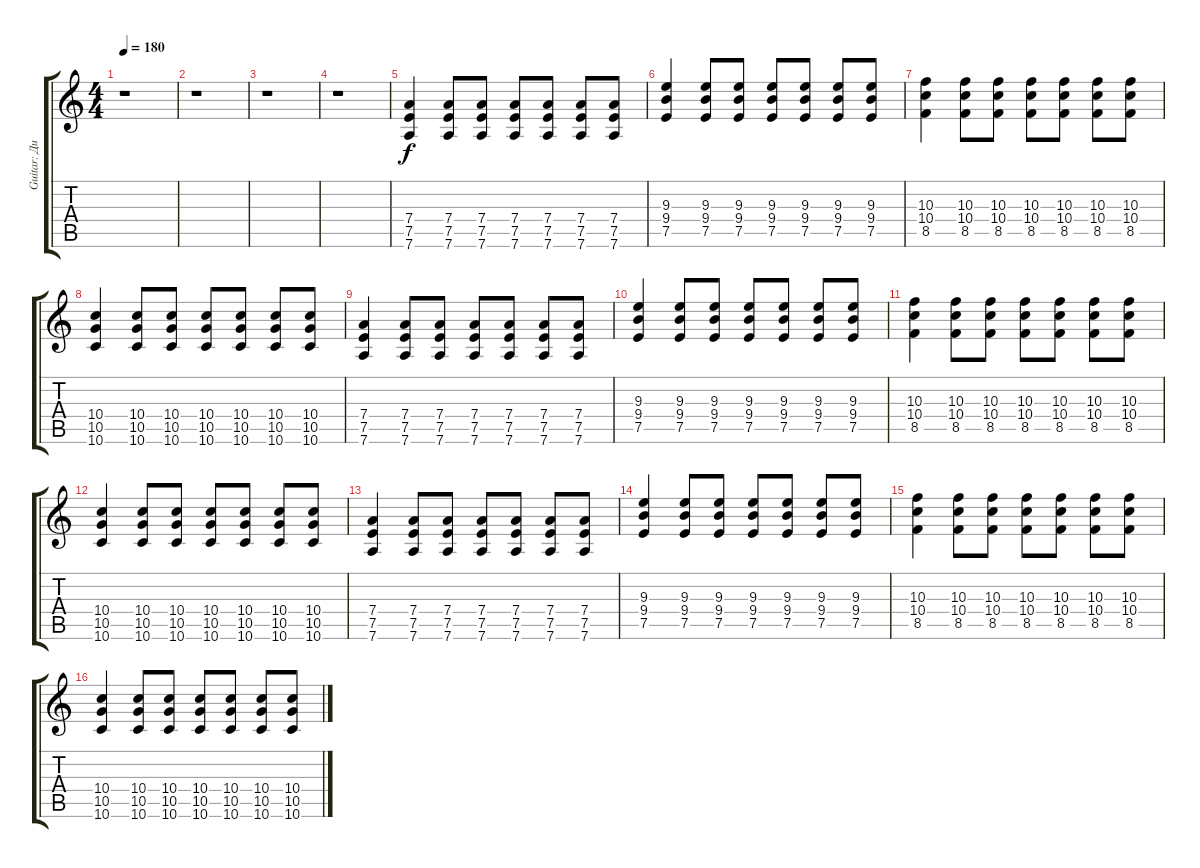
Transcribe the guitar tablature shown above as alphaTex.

\track ("Guitar: Дима" "Guitar: Ди") {instrument distortionguitar}
\staff {score tabs}
\tuning (E4 B3 G3 D3 A2 D2) {hide}
\ts (4 4)
\tempo 180
\clef g2
\ks c
r.1{dy mp} |
r.1 |
r.1 |
r.1 |
(7.4 7.5 7.6).4{dy f} (7.4 7.5 7.6).8 (7.4 7.5 7.6).8 (7.4 7.5 7.6).8 (7.4 7.5 7.6).8 (7.4 7.5 7.6).8 (7.4 7.5 7.6).8 |
(9.3 9.4 7.5).4 (9.3 9.4 7.5).8 (9.3 9.4 7.5).8 (9.3 9.4 7.5).8 (9.3 9.4 7.5).8 (9.3 9.4 7.5).8 (9.3 9.4 7.5).8 |
(10.3 10.4 8.5).4 (10.3 10.4 8.5).8 (10.3 10.4 8.5).8 (10.3 10.4 8.5).8 (10.3 10.4 8.5).8 (10.3 10.4 8.5).8 (10.3 10.4 8.5).8 |
(10.4 10.5 10.6).4 (10.4 10.5 10.6).8 (10.4 10.5 10.6).8 (10.4 10.5 10.6).8 (10.4 10.5 10.6).8 (10.4 10.5 10.6).8 (10.4 10.5 10.6).8 |
(7.4 7.5 7.6).4 (7.4 7.5 7.6).8 (7.4 7.5 7.6).8 (7.4 7.5 7.6).8 (7.4 7.5 7.6).8 (7.4 7.5 7.6).8 (7.4 7.5 7.6).8 |
(9.3 9.4 7.5).4 (9.3 9.4 7.5).8 (9.3 9.4 7.5).8 (9.3 9.4 7.5).8 (9.3 9.4 7.5).8 (9.3 9.4 7.5).8 (9.3 9.4 7.5).8 |
(10.3 10.4 8.5).4 (10.3 10.4 8.5).8 (10.3 10.4 8.5).8 (10.3 10.4 8.5).8 (10.3 10.4 8.5).8 (10.3 10.4 8.5).8 (10.3 10.4 8.5).8 |
(10.4 10.5 10.6).4 (10.4 10.5 10.6).8 (10.4 10.5 10.6).8 (10.4 10.5 10.6).8 (10.4 10.5 10.6).8 (10.4 10.5 10.6).8 (10.4 10.5 10.6).8 |
(7.4 7.5 7.6).4 (7.4 7.5 7.6).8 (7.4 7.5 7.6).8 (7.4 7.5 7.6).8 (7.4 7.5 7.6).8 (7.4 7.5 7.6).8 (7.4 7.5 7.6).8 |
(9.3 9.4 7.5).4 (9.3 9.4 7.5).8 (9.3 9.4 7.5).8 (9.3 9.4 7.5).8 (9.3 9.4 7.5).8 (9.3 9.4 7.5).8 (9.3 9.4 7.5).8 |
(10.3 10.4 8.5).4 (10.3 10.4 8.5).8 (10.3 10.4 8.5).8 (10.3 10.4 8.5).8 (10.3 10.4 8.5).8 (10.3 10.4 8.5).8 (10.3 10.4 8.5).8 |
(10.4 10.5 10.6).4 (10.4 10.5 10.6).8 (10.4 10.5 10.6).8 (10.4 10.5 10.6).8 (10.4 10.5 10.6).8 (10.4 10.5 10.6).8 (10.4 10.5 10.6).8
